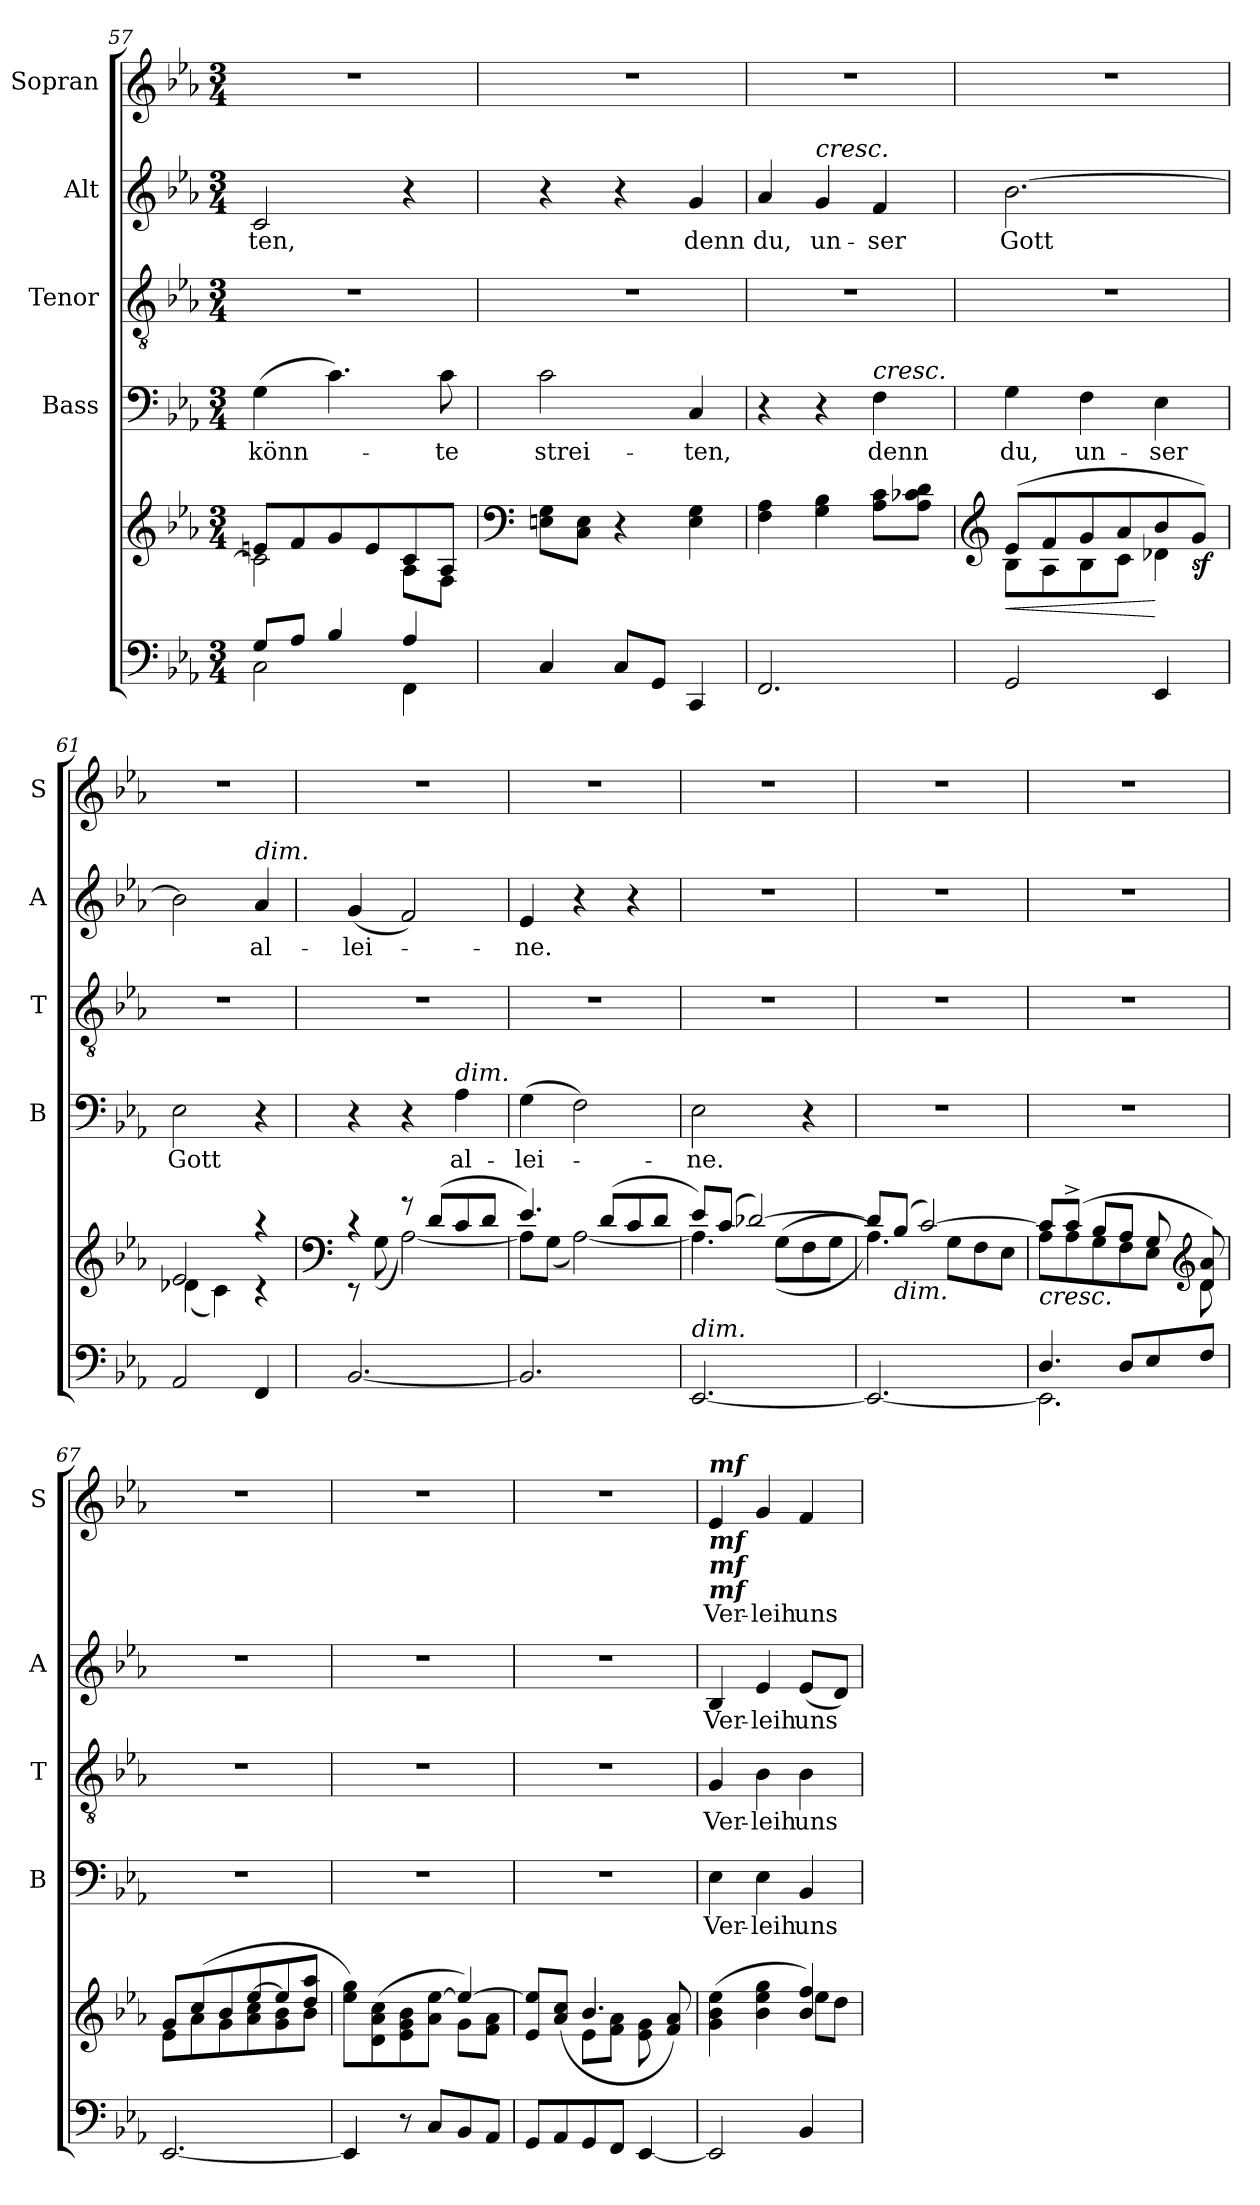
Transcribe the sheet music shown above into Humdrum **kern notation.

**kern	**kern	**dynam	**kern	**text	**kern	**text	**kern	**text	**kern	**text
*part5	*part5	*part5	*part4	*part4	*part3	*part3	*part2	*part2	*part1	*part1
*staff6	*staff5	*staff5/6	*staff4	*staff4	*staff3	*staff3	*staff2	*staff2	*staff1	*staff1
*	*	*	*I"Bass	*	*I"Tenor	*	*I"Alt	*	*I"Sopran	*
*	*	*	*I'B	*	*I'T	*	*I'A	*	*I'S	*
*clefF4	*clefG2	*	*clefF4	*	*clefGv2	*	*clefG2	*	*clefG2	*
*k[b-e-a-]	*k[b-e-a-]	*	*k[b-e-a-]	*	*k[b-e-a-]	*	*k[b-e-a-]	*	*k[b-e-a-]	*
*E-:	*E-:	*	*E-:	*	*E-:	*	*E-:	*	*E-:	*
*M3/4	*M3/4	*	*M3/4	*	*M3/4	*	*M3/4	*	*M3/4	*
=57	=57	=57	=57	=57	=57	=57	=57	=57	=57	=57
*^	*^	*	*	*	*	*	*	*	*	*
8G/L	2C\	8en/L	2c\]	.	(>4G\	könn-	2.r	.	2c/	-ten,	2.r	.
8A-/J	.	8f/	.	.	.	.	.	.	.	.	.	.
4B-/	.	8g/	.	.	4.c\)	.	.	.	.	.	.	.
.	.	8e/	.	.	.	.	.	.	.	.	.	.
4A-/	4FF\	8c/	8A-\L	.	.	.	.	.	4r	.	.	.
.	.	8A-/J	8F\J	.	8c\	-te	.	.	.	.	.	.
*v	*v	*	*	*	*	*	*	*	*	*	*	*
*	*v	*v	*	*	*	*	*	*	*	*	*
=58	=58	=58	=58	=58	=58	=58	=58	=58	=58	=58
*	*clefF4	*	*	*	*	*	*	*	*	*
4C/	8En\ 8G\L	.	2c\	strei-	2.r	.	4r	.	2.r	.
.	8C\ 8E\J	.	.	.	.	.	.	.	.	.
8C/L	4r	.	.	.	.	.	4r	.	.	.
8GG/J	.	.	.	.	.	.	.	.	.	.
4CC/	4E\ 4G\	.	4C/	-ten,	.	.	4g/	denn	.	.
=59	=59	=59	=59	=59	=59	=59	=59	=59	=59	=59
2.FF/	4F\ 4A-\	.	4r	.	2.r	.	4a-/	du,	2.r	.
!	!	!	!	!	!	!	!LO:TX:a:i:t=cresc.	!	!	!
.	4G\ 4B-\	.	4r	.	.	.	4g/	un-	.	.
!	!	!	!LO:TX:a:i:t=cresc.	!	!	!	!	!	!	!
.	8A-\ 8c\L	.	4F\	denn	.	.	4f/	-ser	.	.
.	8A-\ 8c-X\ 8d\J	.	.	.	.	.	.	.	.	.
!!LO:LB:g=z
=60	=60	=60	=60	=60	=60	=60	=60	=60	=60	=60
*	*clefG2	*	*	*	*	*	*	*	*	*
!	!	!LO:HP:b	!	!	!	!	!	!	!	!
*	*^	*	*	*	*	*	*	*	*	*
2GG/	(>8e-/L	8B-\L	<	4G\	du,	2.r	.	[2.b-\	Gott	2.r	.
.	8f/	8A-\	.	.	.	.	.	.	.	.	.
.	8g/	8B-\	.	4F\	un-	.	.	.	.	.	.
.	8a-/	8c\J	.	.	.	.	.	.	.	.	.
4EE-/	8b-/	4d-X\	[	4E-\	-ser	.	.	.	.	.	.
!	!	!	!LO:DY:b	!	!	!	!	!	!	!	!
.	8g/J)	.	sf	.	.	.	.	.	.	.	.
=61	=61	=61	=61	=61	=61	=61	=61	=61	=61	=61	=61
2AA-/	2e-/	(4d-X\	.	2E-\	Gott	2.r	.	2b-\]	.	2.r	.
.	.	4c\)	.	.	.	.	.	.	.	.	.
!	!	!	!	!	!	!	!	!LO:TX:a:i:t=dim.	!	!	!
4FF/	4raa	4rc	.	4r	.	.	.	4a-/	al-	.	.
=62	=62	=62	=62	=62	=62	=62	=62	=62	=62	=62	=62
*	*clefF4	*	*	*	*	*	*	*	*	*	*
[2.BB-/	4rc	8rEE	.	4r	.	2.r	.	(4g/	-lei-	2.r	.
.	.	(>8G\	.	.	.	.	.	.	.	.	.
.	8rg	[2A-\)	.	4r	.	.	.	2f/)	.	.	.
.	(8d/L	.	.	.	.	.	.	.	.	.	.
!	!	!	!	!LO:TX:a:i:t=dim.	!	!	!	!	!	!	!
.	8c/	.	.	4A-\	al-	.	.	.	.	.	.
.	8d/J	.	.	.	.	.	.	.	.	.	.
=63	=63	=63	=63	=63	=63	=63	=63	=63	=63	=63	=63
2.BB-/]	4.e-/)	8A-\L]	.	(>4G\	-lei-	2.r	.	4e-/	-ne.	2.r	.
.	.	(>8G\J	.	.	.	.	.	.	.	.	.
.	.	[2A-\)	.	2F\)	.	.	.	4r	.	.	.
.	(8d/L	.	.	.	.	.	.	.	.	.	.
.	8c/	.	.	.	.	.	.	4r	.	.	.
.	8d/J	.	.	.	.	.	.	.	.	.	.
=64	=64	=64	=64	=64	=64	=64	=64	=64	=64	=64	=64
!LO:TX:a:i:t=dim.	!	!	!	!	!	!	!	!	!	!	!
[2.EE-/	8e-/L)	4.A-\]	.	2E-\	-ne.	2.r	.	2.r	.	2.r	.
.	(>8c/J	.	.	.	.	.	.	.	.	.	.
.	[2d-X/)	.	.	.	.	.	.	.	.	.	.
.	.	((8G\L	.	.	.	.	.	.	.	.	.
.	.	8F\	.	4r	.	.	.	.	.	.	.
.	.	8G\J	.	.	.	.	.	.	.	.	.
!!LO:PB:g=z
=65	=65	=65	=65	=65	=65	=65	=65	=65	=65	=65	=65
2.EE-/_	8d-/L]	4.A-\))	.	2.r	.	2.r	.	2.r	.	2.r	.
!	!LO:TX:b:i:t=dim.	!	!	!	!	!	!	!	!	!	!
.	(>8B-/J	.	.	.	.	.	.	.	.	.	.
.	[2c/)	.	.	.	.	.	.	.	.	.	.
.	.	8G\L	.	.	.	.	.	.	.	.	.
.	.	8F\	.	.	.	.	.	.	.	.	.
.	.	8E-\J	.	.	.	.	.	.	.	.	.
=66	=66	=66	=66	=66	=66	=66	=66	=66	=66	=66	=66
*^	*	*	*	*	*	*	*	*	*	*	*
!	!	!LO:TX:b:i:t=cresc.	!	!	!	!	!	!	!	!	!	!
2.EE-\]	4.D/	8c/L]	8A-\L	.	2.r	.	2.r	.	2.r	.	2.r	.
.	.	(>8c^/J	8A-\	.	.	.	.	.	.	.	.	.
.	.	8B-/L	8G\	.	.	.	.	.	.	.	.	.
.	8D/L	8A-/J	8F\	.	.	.	.	.	.	.	.	.
.	8E-/	8G/	8E-\J	.	.	.	.	.	.	.	.	.
*	*	*clefG2	*	*	*	*	*	*	*	*	*	*
.	8F/J	8d/ 8a-/)	8d\	.	.	.	.	.	.	.	.	.
*v	*v	*	*	*	*	*	*	*	*	*	*	*
=67	=67	=67	=67	=67	=67	=67	=67	=67	=67	=67	=67
[2.EE-/	8g/L	8e-\L	.	2.r	.	2.r	.	2.r	.	2.r	.
.	(>8cc/	8a-\	.	.	.	.	.	.	.	.	.
.	8b-/	8g\	.	.	.	.	.	.	.	.	.
.	[8ee-/	8a-\ 8cc\	.	.	.	.	.	.	.	.	.
.	8ee-/]	8g\ 8b-\	.	.	.	.	.	.	.	.	.
.	8dd/ 8aa-/J	8b-\J	.	.	.	.	.	.	.	.	.
=68	=68	=68	=68	=68	=68	=68	=68	=68	=68	=68	=68
4EE-/]	8ee-\ 8gg\L)	2ryy	.	2.r	.	2.r	.	2.r	.	2.r	.
.	(>8d\ 8a-\ 8cc\	.	.	.	.	.	.	.	.	.	.
8r	8e-\ 8g\ 8b-\	.	.	.	.	.	.	.	.	.	.
8C/L	8a-\ [8ee-\J	.	.	.	.	.	.	.	.	.	.
8BB-/	4ee-/_)	8g\L	.	.	.	.	.	.	.	.	.
8AA-/J	.	8f\ 8a-\J	.	.	.	.	.	.	.	.	.
=69	=69	=69	=69	=69	=69	=69	=69	=69	=69	=69	=69
8GG/L	8e-/ 8ee-/]L	4ryy	.	2.r	.	2.r	.	2.r	.	2.r	.
8AA-/	(>8a-/ 8cc/J	.	.	.	.	.	.	.	.	.	.
8GG/	4.b-/	8e-\L	.	.	.	.	.	.	.	.	.
8FF/J	.	8f\ 8a-\J	.	.	.	.	.	.	.	.	.
[4EE-/	.	8e-\ 8g\	.	.	.	.	.	.	.	.	.
.	8f/ 8a-/)	8ryy	.	.	.	.	.	.	.	.	.
!!LO:LB:g=z
=70	=70	=70	=70	=70	=70	=70	=70	=70	=70	=70	=70
!	!	!	!	!	!	!	!	!	!	!LO:TX:b:Bi:t=mf	!
!	!	!	!	!	!	!	!	!	!	!LO:TX:b:Bi:t=mf	!
!	!	!	!	!	!	!	!	!	!	!LO:TX:b:Bi:t=mf	!
!	!	!	!	!	!	!	!	!	!	!LO:TX:a:Bi:t=mf	!
2EE-/]	(>4g\ 4b-\ 4ee-\	2ryy	.	4E-\	Ver-	4G/	Ver-	4B-/	Ver-	4e-/	Ver-
.	4b-\ 4ee-\ 4gg\	.	.	4E-\	-leih	4B-\	-leih	4e-/	-leih	4g/	-leih
4BB-/	4b-/ 4ff/)	8ee-\L	.	4BB-/	uns	4B-\	uns	(8e-/L	uns	4f/	uns
.	.	8dd\J	.	.	.	.	.	8d/J)	.	.	.
*	*v	*v	*	*	*	*	*	*	*	*	*
=	=	=	=	=	=	=	=	=	=	=
*-	*-	*-	*-	*-	*-	*-	*-	*-	*-	*-
